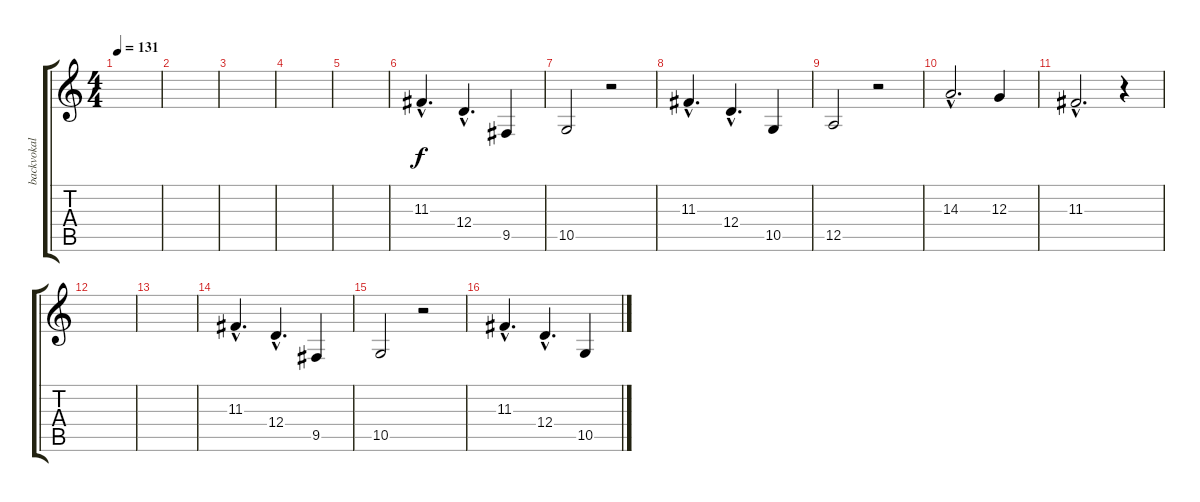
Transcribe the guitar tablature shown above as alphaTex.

\track ("backvokal" "backvokal") {instrument violin}
\staff {score tabs}
\tuning (E4 B3 G3 D3 A2 E2) {hide}
\ts (4 4)
\tempo 131
\clef g2
\ks c
|
|
|
|
|
11.3{hac}.4{d} 12.4{hac}.4{d} 9.5.4 |
10.5.2 r.2 |
11.3{hac}.4{d} 12.4{hac}.4{d} 10.5.4 |
12.5.2 r.2 |
14.3{hac}.2{d} 12.3.4 |
11.3{hac}.2{d} r.4 |
|
|
11.3{hac}.4{d} 12.4{hac}.4{d} 9.5.4 |
10.5.2 r.2 |
11.3{hac}.4{d} 12.4{hac}.4{d} 10.5.4
